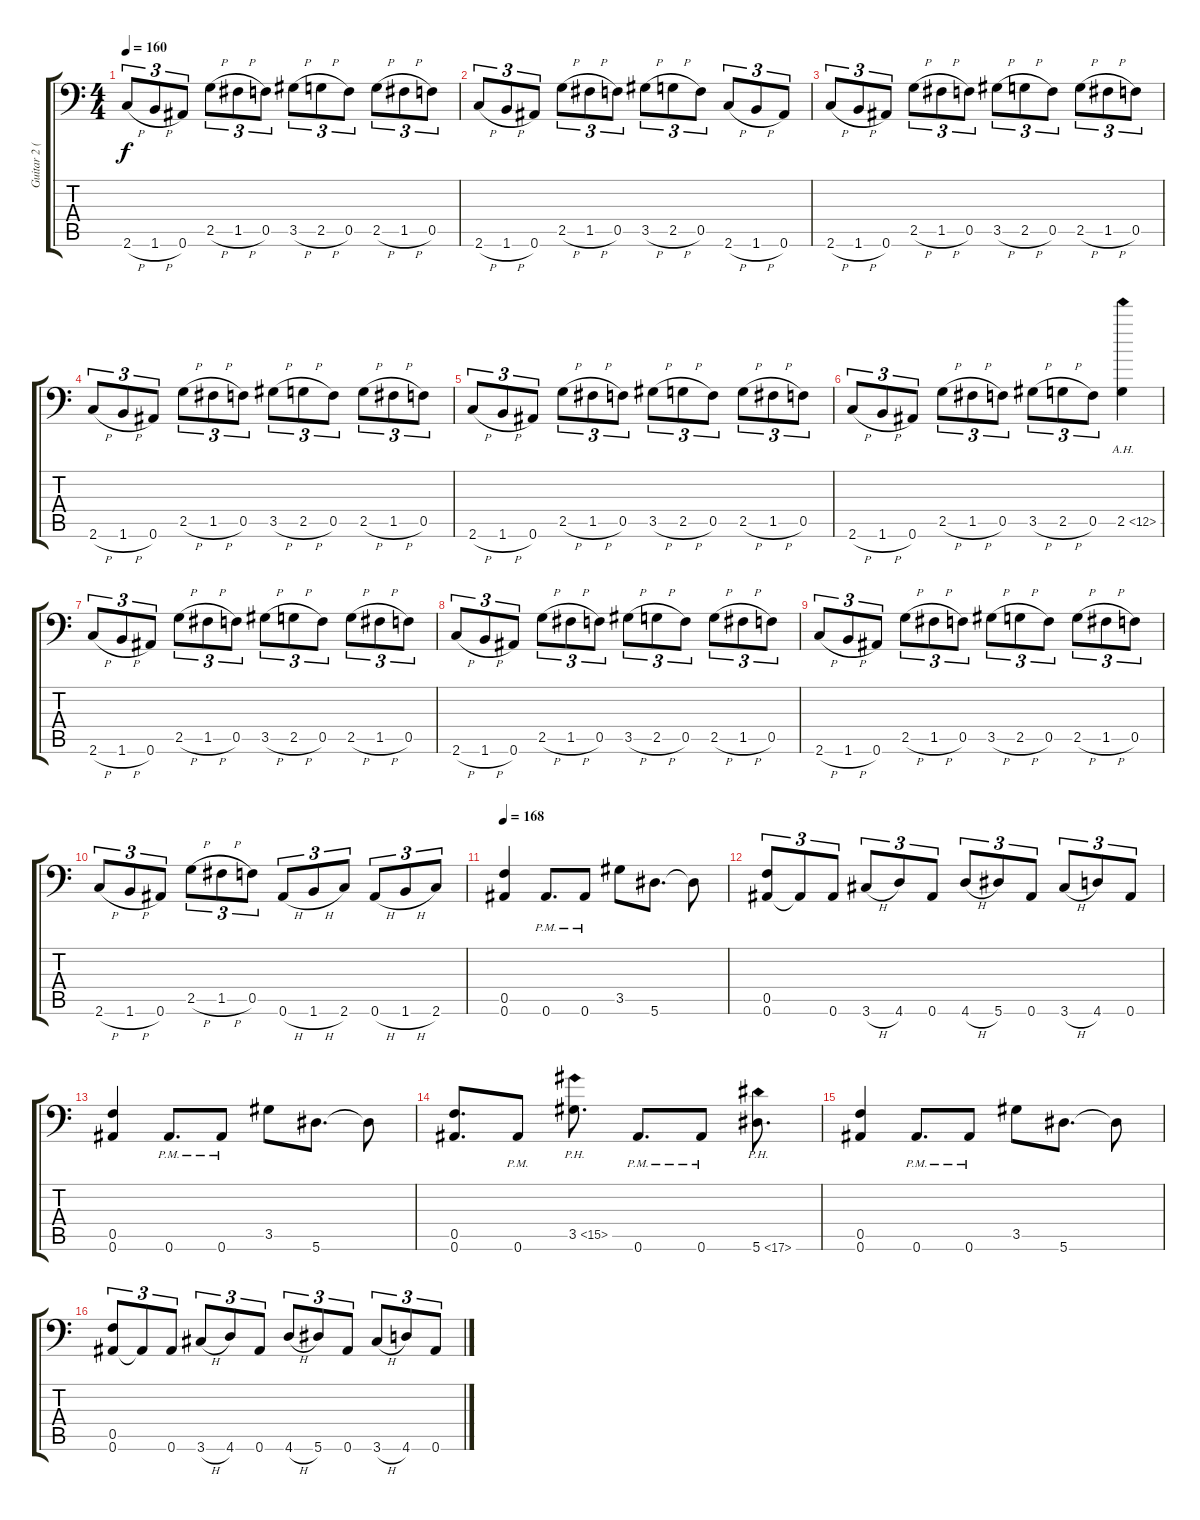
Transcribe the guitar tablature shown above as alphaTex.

\track ("Guitar 2 (Left)" "Guitar 2 (") {instrument distortionguitar}
\staff {score tabs}
\tuning (C4 G3 Eb3 Bb2 F2 Bb1) {hide}
\ts (4 4)
\tempo 160
\clef f4
\ks c
2.6{h}.8{tu (3 2) dy f} 1.6{h}.8{tu (3 2)} 0.6.8{tu (3 2)} 2.5{h}.8{tu (3 2)} 1.5{h}.8{tu (3 2)} 0.5.8{tu (3 2)} 3.5{h}.8{tu (3 2)} 2.5{h}.8{tu (3 2)} 0.5.8{tu (3 2)} 2.5{h}.8{tu (3 2)} 1.5{h}.8{tu (3 2)} 0.5.8{tu (3 2)} |
2.6{h}.8{tu (3 2)} 1.6{h}.8{tu (3 2)} 0.6.8{tu (3 2)} 2.5{h}.8{tu (3 2)} 1.5{h}.8{tu (3 2)} 0.5.8{tu (3 2)} 3.5{h}.8{tu (3 2)} 2.5{h}.8{tu (3 2)} 0.5.8{tu (3 2)} 2.6{h}.8{tu (3 2)} 1.6{h}.8{tu (3 2)} 0.6.8{tu (3 2)} |
2.6{h}.8{tu (3 2)} 1.6{h}.8{tu (3 2)} 0.6.8{tu (3 2)} 2.5{h}.8{tu (3 2)} 1.5{h}.8{tu (3 2)} 0.5.8{tu (3 2)} 3.5{h}.8{tu (3 2)} 2.5{h}.8{tu (3 2)} 0.5.8{tu (3 2)} 2.5{h}.8{tu (3 2)} 1.5{h}.8{tu (3 2)} 0.5.8{tu (3 2)} |
2.6{h}.8{tu (3 2)} 1.6{h}.8{tu (3 2)} 0.6.8{tu (3 2)} 2.5{h}.8{tu (3 2)} 1.5{h}.8{tu (3 2)} 0.5.8{tu (3 2)} 3.5{h}.8{tu (3 2)} 2.5{h}.8{tu (3 2)} 0.5.8{tu (3 2)} 2.5{h}.8{tu (3 2)} 1.5{h}.8{tu (3 2)} 0.5.8{tu (3 2)} |
2.6{h}.8{tu (3 2)} 1.6{h}.8{tu (3 2)} 0.6.8{tu (3 2)} 2.5{h}.8{tu (3 2)} 1.5{h}.8{tu (3 2)} 0.5.8{tu (3 2)} 3.5{h}.8{tu (3 2)} 2.5{h}.8{tu (3 2)} 0.5.8{tu (3 2)} 2.5{h}.8{tu (3 2)} 1.5{h}.8{tu (3 2)} 0.5.8{tu (3 2)} |
2.6{h}.8{tu (3 2)} 1.6{h}.8{tu (3 2)} 0.6.8{tu (3 2)} 2.5{h}.8{tu (3 2)} 1.5{h}.8{tu (3 2)} 0.5.8{tu (3 2)} 3.5{h}.8{tu (3 2)} 2.5{h}.8{tu (3 2)} 0.5.8{tu (3 2)} 2.5{ah 10}.4 |
2.6{h}.8{tu (3 2)} 1.6{h}.8{tu (3 2)} 0.6.8{tu (3 2)} 2.5{h}.8{tu (3 2)} 1.5{h}.8{tu (3 2)} 0.5.8{tu (3 2)} 3.5{h}.8{tu (3 2)} 2.5{h}.8{tu (3 2)} 0.5.8{tu (3 2)} 2.5{h}.8{tu (3 2)} 1.5{h}.8{tu (3 2)} 0.5.8{tu (3 2)} |
2.6{h}.8{tu (3 2)} 1.6{h}.8{tu (3 2)} 0.6.8{tu (3 2)} 2.5{h}.8{tu (3 2)} 1.5{h}.8{tu (3 2)} 0.5.8{tu (3 2)} 3.5{h}.8{tu (3 2)} 2.5{h}.8{tu (3 2)} 0.5.8{tu (3 2)} 2.5{h}.8{tu (3 2)} 1.5{h}.8{tu (3 2)} 0.5.8{tu (3 2)} |
2.6{h}.8{tu (3 2)} 1.6{h}.8{tu (3 2)} 0.6.8{tu (3 2)} 2.5{h}.8{tu (3 2)} 1.5{h}.8{tu (3 2)} 0.5.8{tu (3 2)} 3.5{h}.8{tu (3 2)} 2.5{h}.8{tu (3 2)} 0.5.8{tu (3 2)} 2.5{h}.8{tu (3 2)} 1.5{h}.8{tu (3 2)} 0.5.8{tu (3 2)} |
2.6{h}.8{tu (3 2)} 1.6{h}.8{tu (3 2)} 0.6.8{tu (3 2)} 2.5{h}.8{tu (3 2)} 1.5{h}.8{tu (3 2)} 0.5.8{tu (3 2)} 0.6{h}.8{tu (3 2)} 1.6{h}.8{tu (3 2)} 2.6.8{tu (3 2)} 0.6{h}.8{tu (3 2)} 1.6{h}.8{tu (3 2)} 2.6.8{tu (3 2)} |
\tempo 168
(0.5 0.6).4 0.6{pm}.8{d} 0.6{pm}.8 3.5.8 5.6.8{d} 5.6{t}.8 |
(0.5 0.6).8{tu (3 2)} 0.6{t}.8{tu (3 2)} 0.6.8{tu (3 2)} 3.6{h}.8{tu (3 2)} 4.6.8{tu (3 2)} 0.6.8{tu (3 2)} 4.6{h}.8{tu (3 2)} 5.6.8{tu (3 2)} 0.6.8{tu (3 2)} 3.6{h}.8{tu (3 2)} 4.6.8{tu (3 2)} 0.6.8{tu (3 2)} |
(0.5 0.6).4 0.6{pm}.8{d} 0.6{pm}.8 3.5.8 5.6.8{d} 5.6{t}.8 |
(0.5 0.6).8{d} 0.6{pm}.8 3.5{ph 12}.8{d} 0.6{pm}.8{d} 0.6{pm}.8 5.6{ph 12}.8{d} |
(0.5 0.6).4 0.6{pm}.8{d} 0.6{pm}.8 3.5.8 5.6.8{d} 5.6{t}.8 |
(0.5 0.6).8{tu (3 2)} 0.6{t}.8{tu (3 2)} 0.6.8{tu (3 2)} 3.6{h}.8{tu (3 2)} 4.6.8{tu (3 2)} 0.6.8{tu (3 2)} 4.6{h}.8{tu (3 2)} 5.6.8{tu (3 2)} 0.6.8{tu (3 2)} 3.6{h}.8{tu (3 2)} 4.6.8{tu (3 2)} 0.6.8{tu (3 2)}
